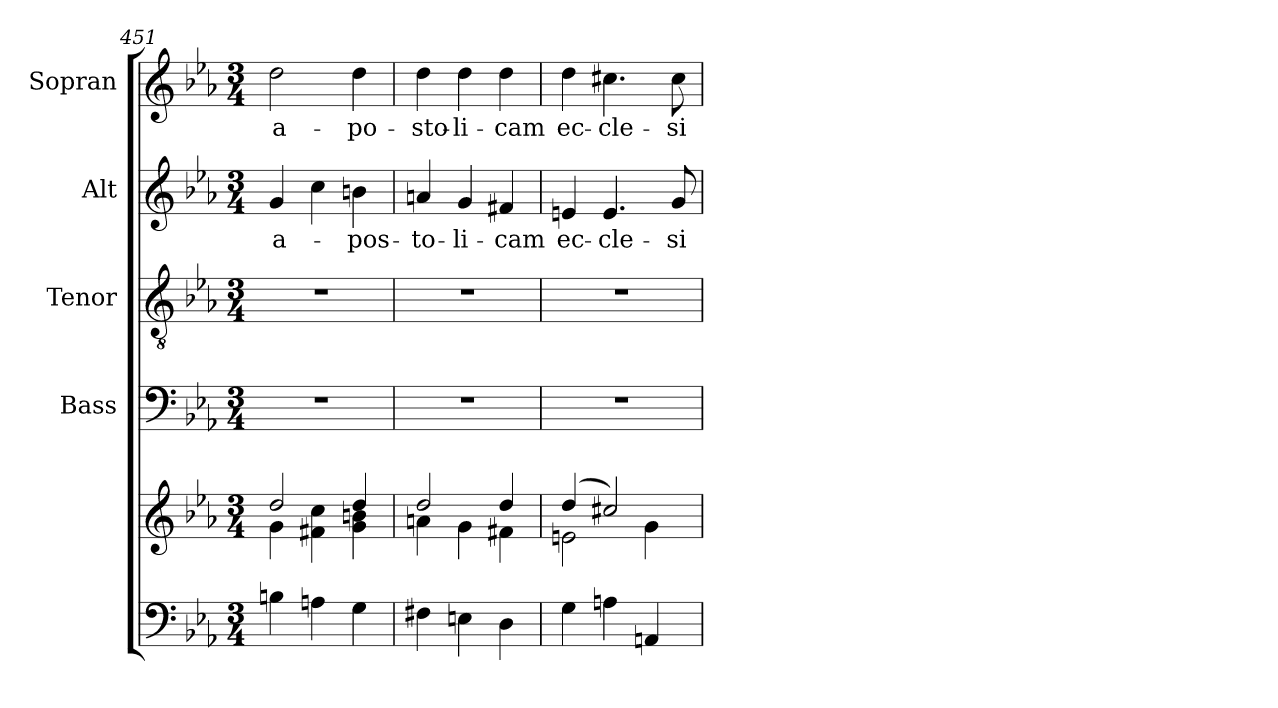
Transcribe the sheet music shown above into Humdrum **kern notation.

**kern	**kern	**kern	**kern	**kern	**text	**kern	**text
*part5	*part5	*part4	*part3	*part2	*part2	*part1	*part1
*staff6	*staff5	*staff4	*staff3	*staff2	*staff2	*staff1	*staff1
*	*	*I"Bass	*I"Tenor	*I"Alt	*	*I"Sopran	*
*	*	*I'B.	*I'T.	*I'A.	*	*I'S.	*
*clefF4	*clefG2	*clefF4	*clefGv2	*clefG2	*	*clefG2	*
*k[b-e-a-]	*k[b-e-a-]	*k[b-e-a-]	*k[b-e-a-]	*k[b-e-a-]	*	*k[b-e-a-]	*
*E-:	*E-:	*E-:	*E-:	*E-:	*	*E-:	*
*M3/4	*M3/4	*M3/4	*M3/4	*M3/4	*	*M3/4	*
=451	=451	=451	=451	=451	=451	=451	=451
*	*^	*	*	*	*	*	*
!	!	!	!	!	!	!LO:LY:b	!	!LO:LY:b
4Bn\	2dd/	4g\	2.r	2.r	4g/	a-	2dd\	a-
4An\	.	4f#X\ 4cc\	.	.	4cc\	.	.	.
!	!	!	!	!	!	!LO:LY:b	!	!LO:LY:b
4G\	4dd/	4g\ 4bn\	.	.	4bn\	-pos-	4dd\	-po-
=452	=452	=452	=452	=452	=452	=452	=452	=452
!	!	!	!	!	!	!LO:LY:b	!	!LO:LY:b
4F#X\	2dd/	4an\	2.r	2.r	4an/	-to-	4dd\	-sto-
!	!	!	!	!	!	!LO:LY:b	!	!LO:LY:b
4En\	.	4g\	.	.	4g/	-li-	4dd\	-li-
!	!	!	!	!	!	!LO:LY:b	!	!LO:LY:b
4D\	4dd/	4f#X\	.	.	4f#X/	-cam	4dd\	-cam
=453	=453	=453	=453	=453	=453	=453	=453	=453
!	!	!	!	!	!	!LO:LY:b	!	!LO:LY:b
4G\	(4dd/	2en\	2.r	2.r	4en/	ec-	4dd\	ec-
!	!	!	!	!	!	!LO:LY:b	!	!LO:LY:b
4An\	2cc#X/)	.	.	.	4.e/	-cle-	4.cc#X\	-cle-
4AAn/	.	4g\	.	.	.	.	.	.
!	!	!	!	!	!	!LO:LY:b	!	!LO:LY:b
.	.	.	.	.	8g/	-si-	8cc#\	-si-
*	*v	*v	*	*	*	*	*	*
=	=	=	=	=	=	=	=
*-	*-	*-	*-	*-	*-	*-	*-
